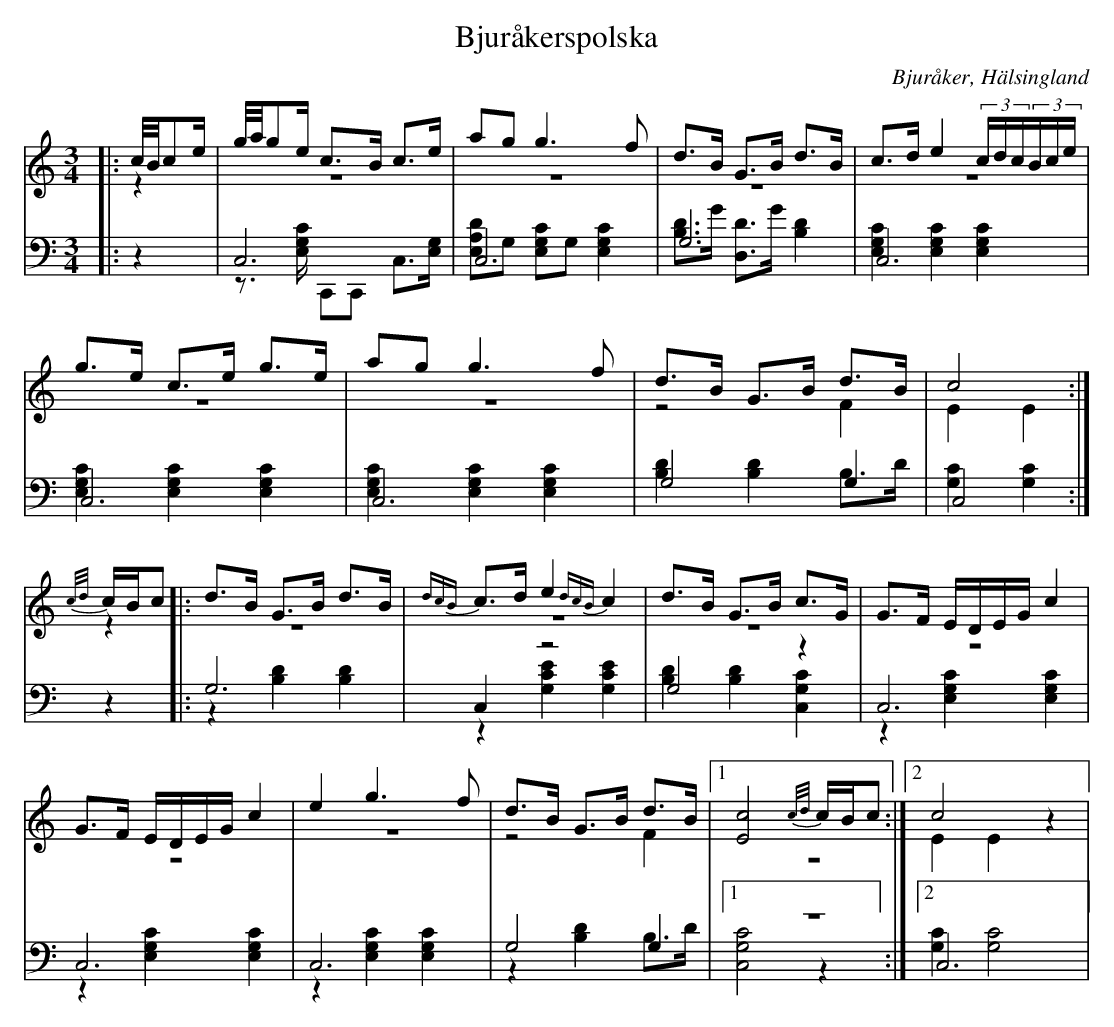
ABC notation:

X:1
T: Bjuråkerspolska
O: Bjuråker, Hälsingland
M: 3/4
L: 1/8
K: C
V:1
V:2 merge
V:3
V:4 merge
V:1
|:c//B//ce/|g//a//ge/ c>B c>e|ag g3 f|d>B G>B d>B|c>d e2 (3c/d/c/(3B/c/e/|
g>e c>e g>e|ag g3 f|d>B G>B d>B|c4:|
{c/d/}c/B/c |:d>B G>B d>B|{dcB}c>d e2 {dcB}c2|d>B G>B c>G|G>F E/D/E/G/ c2|
G>F E/D/E/G/ c2|e2 g3 f|d>B G>B d>B|1 [E4c4] {c/d/}c/B/c:|2 c4 z2|
V:2
|:z2|z6|z6|z6|z6|
z6|z6|z4 F2|E2 E2:|
z2|:z6|z6|z6|z6|
 z6|z6|z4 F2|1 z6:|2 E2 E2 z2|
V:3 clef=bass
|:z2|C,6|C,6|G,6|C,6|
C,6|C,6|G,4 G,2|C,4:|
z2|:G,6|C,2 z4|G,4 z2|C,6|
 C,6|C,6|G,4 G,2|1 z6:|2 C,6|
V:4 clef=bass
|:z2|z>[E,G,C] C,,C,, C,>[E,G,]|[E,A,D]G, [E,G,C]G, [E,2G,2C2]|[B,D]>G [D,D]>G [B,2D2]|[E,2G,2C2] [E,2G,2C2] [E,2G,2C2]|
[E,2G,2C2] [E,2G,2C2] [E,2G,2C2]|[E,2G,2C2] [E,2G,2C2] [E,2G,2C2]|[B,2D2] [B,2D2] B,>D|[G,2C2][G,2C2]:|
z2|:z2 [B,2D2] [B,2D2]|z2 [G,2C2E2] [G,2C2E2]|[B,2D2][B,2D2] [C,2G,2C2]|z2 [E,2G,2C2] [E,2G,2C2]|
z2 [E,2G,2C2] [E,2G,2C2]|z2 [E,2G,2C2] [E,2G,2C2]|z2 [B,2D2] B,>D|1 [C,4G,4C4] z2:|2 [G,2C2] [G,4C4]|
